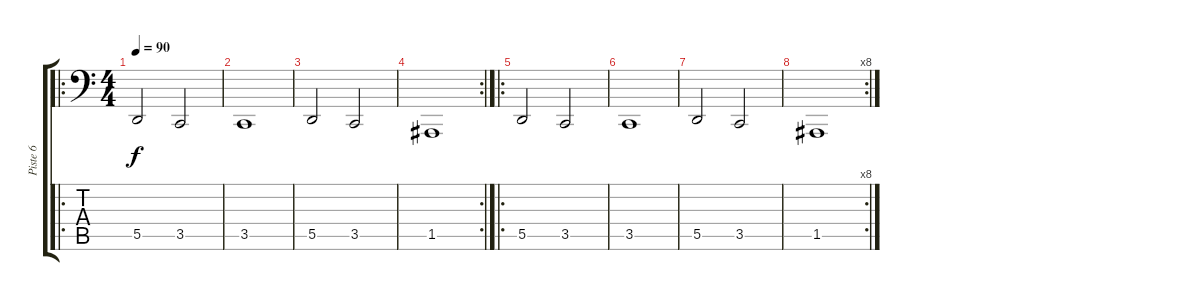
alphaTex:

\track ("Piste 6" "Piste 6") {instrument lead2sawtooth}
\staff {score tabs}
\tuning (E3 B2 G2 D2 A1 E1) {hide}
\ro
\ts (4 4)
\tempo 90
\clef f4
\ks c
5.5.2{dy f instrument lead2sawtooth} 3.5.2 |
3.5.1 |
5.5.2 3.5.2 |
\rc 2
1.5.1 |
\ro
5.5.2 3.5.2 |
3.5.1 |
5.5.2 3.5.2 |
\rc 8
1.5.1
